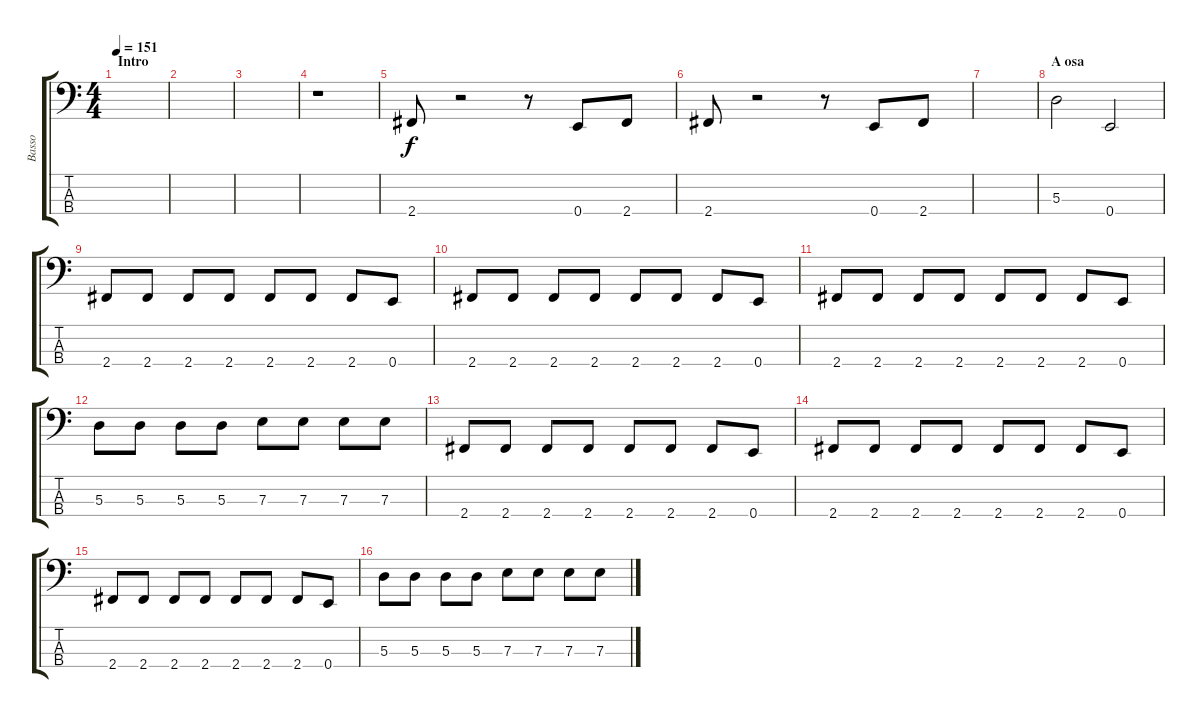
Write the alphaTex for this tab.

\track ("Basso" "Basso") {instrument electricbasspick}
\staff {score tabs}
\tuning (G2 D2 A1 E1) {hide}
\ts (4 4)
\section ("" "Intro")
\tempo 151
\clef f4
\ks c
|
|
|
r.1 |
2.4.8 r.2 r.8 0.4.8 2.4.8 |
2.4.8 r.2 r.8 0.4.8 2.4.8 |
|
\section ("" "A osa")
5.3.2 0.4.2 |
2.4.8 2.4.8 2.4.8 2.4.8 2.4.8 2.4.8 2.4.8 0.4.8 |
2.4.8 2.4.8 2.4.8 2.4.8 2.4.8 2.4.8 2.4.8 0.4.8 |
2.4.8 2.4.8 2.4.8 2.4.8 2.4.8 2.4.8 2.4.8 0.4.8 |
5.3.8 5.3.8 5.3.8 5.3.8 7.3.8 7.3.8 7.3.8 7.3.8 |
2.4.8 2.4.8 2.4.8 2.4.8 2.4.8 2.4.8 2.4.8 0.4.8 |
2.4.8 2.4.8 2.4.8 2.4.8 2.4.8 2.4.8 2.4.8 0.4.8 |
2.4.8 2.4.8 2.4.8 2.4.8 2.4.8 2.4.8 2.4.8 0.4.8 |
5.3.8 5.3.8 5.3.8 5.3.8 7.3.8 7.3.8 7.3.8 7.3.8
